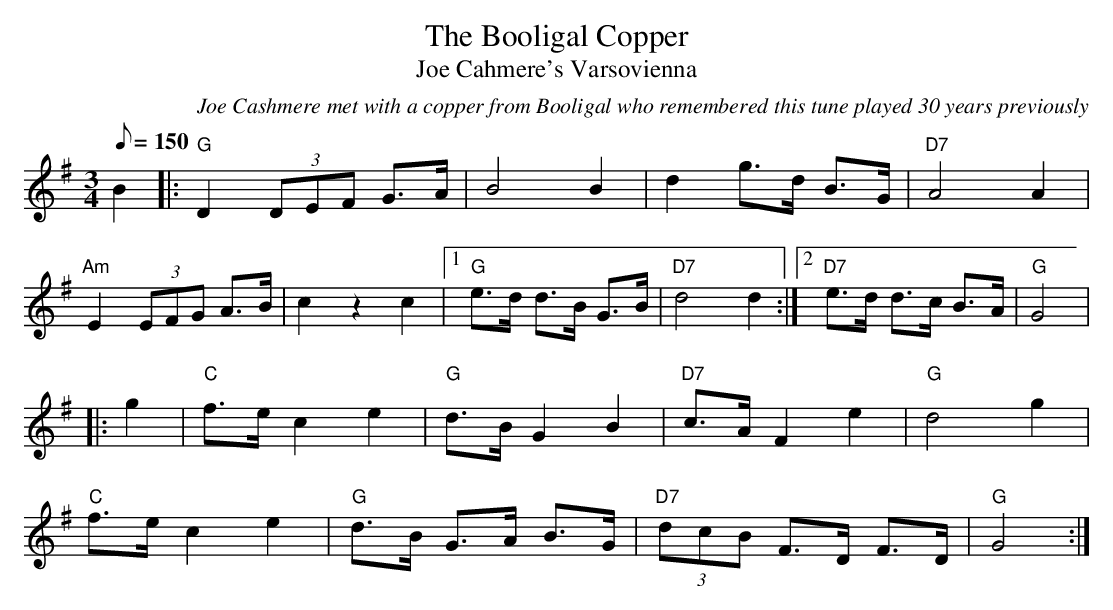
X:1
T:Booligal Copper, The
T:Joe Cahmere's Varsovienna
C:Joe Cashmere met with a copper from Booligal who remembered this tune played 30 years previously
M:3/4
L:1/8
Q:150
K:G
B2|:"G"D2 (3DEF G>A|B4B2|d2g>d B>G|"D7"A4A2|
"Am"E2 (3EFG A>B|c2z2c2|1"G"e>d d>B G>B|"D7"d4d2:|2"D7"e>d d>c B>A|"G"G4|
|:g2|"C"f>e c2e2|"G"d>B G2B2|"D7"c>A F2e2|"G"d4g2|
"C"f>e c2e2|"G"d>B G>A B>G|"D7"(3dcB F>D F>D|"G"G4:|
